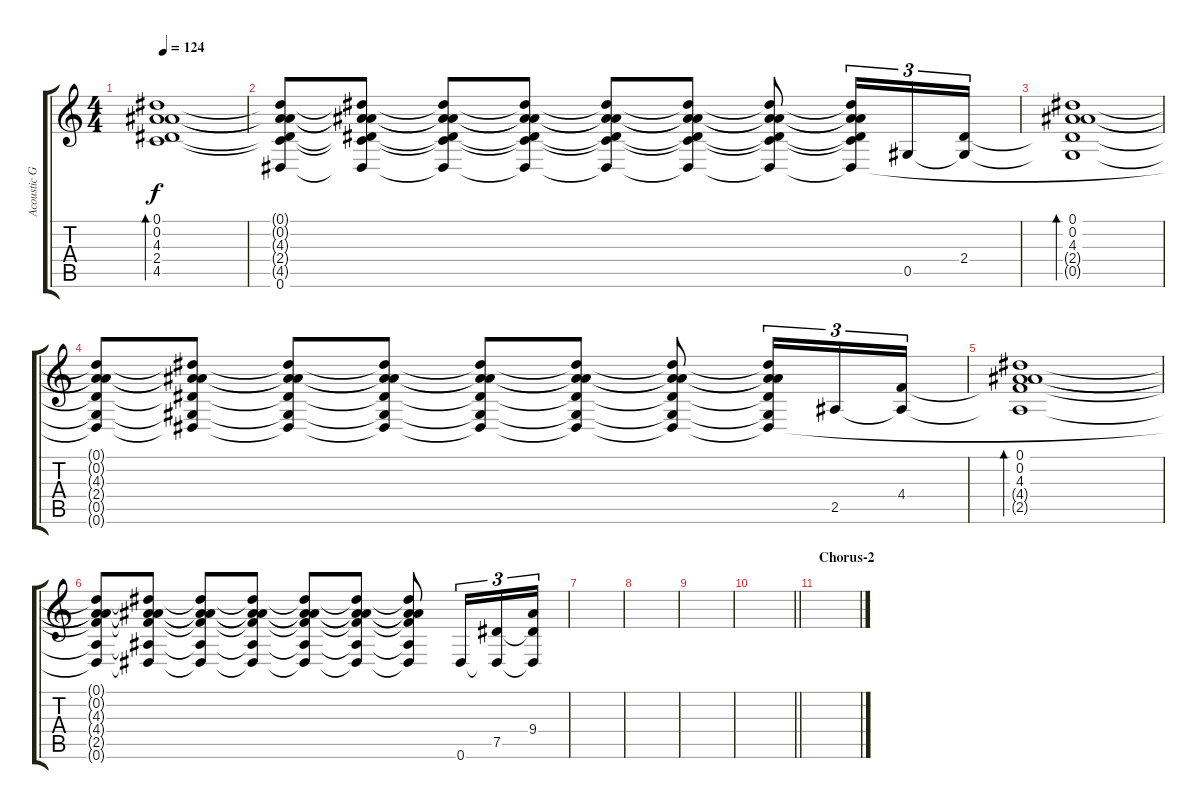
\track ("Acoustic Guitar" "Acoustic G") {instrument acousticguitarsteel}
\staff {score tabs}
\tuning (Eb4 Bb3 Gb3 Db3 Ab2 Eb2) {hide}
\ts (4 4)
\tempo 124
\clef g2
\ks c
(0.1 0.2 4.3 2.4{t} 4.5{t}).1{bd 60 dy f} |
(0.1{t} 0.2{t} 4.3{t} 2.4{t} 4.5{t} 0.6{t}).8 (0.1{t} 0.2{t} 4.3{t} 2.4{t} 4.5{t} 0.6{t}).8 (0.1{t} 0.2{t} 4.3{t} 2.4{t} 4.5{t} 0.6{t}).8 (0.1{t} 0.2{t} 4.3{t} 2.4{t} 4.5{t} 0.6{t}).8 (0.1{t} 0.2{t} 4.3{t} 2.4{t} 4.5{t} 0.6{t}).8 (0.1{t} 0.2{t} 4.3{t} 2.4{t} 4.5{t} 0.6{t}).8 (0.1{t} 0.2{t} 4.3{t} 2.4{t} 4.5{t} 0.6{t}).8 (0.1{t} 0.2{t} 4.3{t} 2.4{t} 4.5{t} 0.6{t}).16{tu (3 2)} 0.5.16{tu (3 2)} (2.4 0.5{t}).16{tu (3 2)} |
(0.1 0.2 4.3 2.4{t} 0.5{t}).1{bd 60} |
(0.1{t} 0.2{t} 4.3{t} 2.4{t} 0.5{t} 0.6{t}).8 (0.1{t} 0.2{t} 4.3{t} 2.4{t} 0.5{t} 0.6{t}).8 (0.1{t} 0.2{t} 4.3{t} 2.4{t} 0.5{t} 0.6{t}).8 (0.1{t} 0.2{t} 4.3{t} 2.4{t} 0.5{t} 0.6{t}).8 (0.1{t} 0.2{t} 4.3{t} 2.4{t} 0.5{t} 0.6{t}).8 (0.1{t} 0.2{t} 4.3{t} 2.4{t} 0.5{t} 0.6{t}).8 (0.1{t} 0.2{t} 4.3{t} 2.4{t} 0.5{t} 0.6{t}).8 (0.1{t} 0.2{t} 4.3{t} 2.4{t} 0.5{t} 0.6{t}).16{tu (3 2)} 2.5.16{tu (3 2)} (4.4 2.5{t}).16{tu (3 2)} |
(0.1 0.2 4.3 4.4{t} 2.5{t}).1{bd 60} |
(0.1{t} 0.2{t} 4.3{t} 4.4{t} 2.5{t} 0.6{t}).8 (0.1{t} 0.2{t} 4.3{t} 4.4{t} 2.5{t} 0.6{t}).8 (0.1{t} 0.2{t} 4.3{t} 4.4{t} 2.5{t} 0.6{t}).8 (0.1{t} 0.2{t} 4.3{t} 4.4{t} 2.5{t} 0.6{t}).8 (0.1{t} 0.2{t} 4.3{t} 4.4{t} 2.5{t} 0.6{t}).8 (0.1{t} 0.2{t} 4.3{t} 4.4{t} 2.5{t} 0.6{t}).8 (0.1{t} 0.2{t} 4.3{t} 4.4{t} 2.5{t} 0.6{t}).8 0.6.16{tu (3 2)} (7.5 0.6{t}).16{tu (3 2)} (9.4 7.5{t} 0.6{t}).16{tu (3 2)} |
|
|
|
\barLineRight lightlight
|
\section ("" "Chorus-2")
